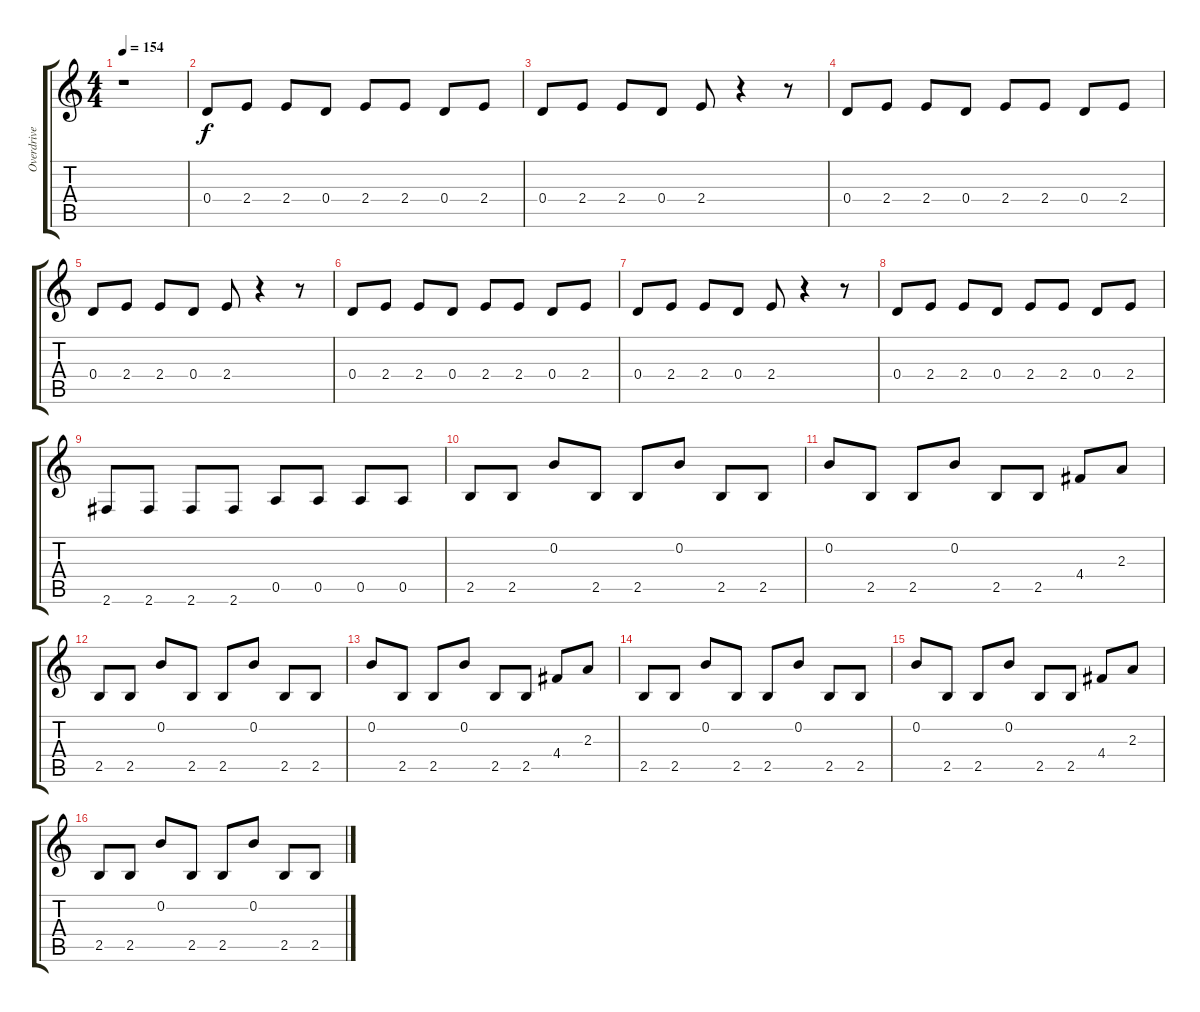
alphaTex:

\track ("Overdrive Guitar" "Overdrive ") {instrument overdrivenguitar}
\staff {score tabs}
\tuning (E4 B3 G3 D3 A2 E2) {hide}
\ts (4 4)
\tempo 154
\clef g2
\ks c
r.1{dy f} |
0.4.8 2.4.8 2.4.8 0.4.8 2.4.8 2.4.8 0.4.8 2.4.8 |
0.4.8 2.4.8 2.4.8 0.4.8 2.4.8 r.4 r.8 |
0.4.8 2.4.8 2.4.8 0.4.8 2.4.8 2.4.8 0.4.8 2.4.8 |
0.4.8 2.4.8 2.4.8 0.4.8 2.4.8 r.4 r.8 |
0.4.8 2.4.8 2.4.8 0.4.8 2.4.8 2.4.8 0.4.8 2.4.8 |
0.4.8 2.4.8 2.4.8 0.4.8 2.4.8 r.4 r.8 |
0.4.8 2.4.8 2.4.8 0.4.8 2.4.8 2.4.8 0.4.8 2.4.8 |
2.6.8 2.6.8 2.6.8 2.6.8 0.5.8 0.5.8 0.5.8 0.5.8 |
2.5.8 2.5.8 0.2.8 2.5.8 2.5.8 0.2.8 2.5.8 2.5.8 |
0.2.8 2.5.8 2.5.8 0.2.8 2.5.8 2.5.8 4.4.8 2.3.8 |
2.5.8 2.5.8 0.2.8 2.5.8 2.5.8 0.2.8 2.5.8 2.5.8 |
0.2.8 2.5.8 2.5.8 0.2.8 2.5.8 2.5.8 4.4.8 2.3.8 |
2.5.8 2.5.8 0.2.8 2.5.8 2.5.8 0.2.8 2.5.8 2.5.8 |
0.2.8 2.5.8 2.5.8 0.2.8 2.5.8 2.5.8 4.4.8 2.3.8 |
2.5.8 2.5.8 0.2.8 2.5.8 2.5.8 0.2.8 2.5.8 2.5.8
